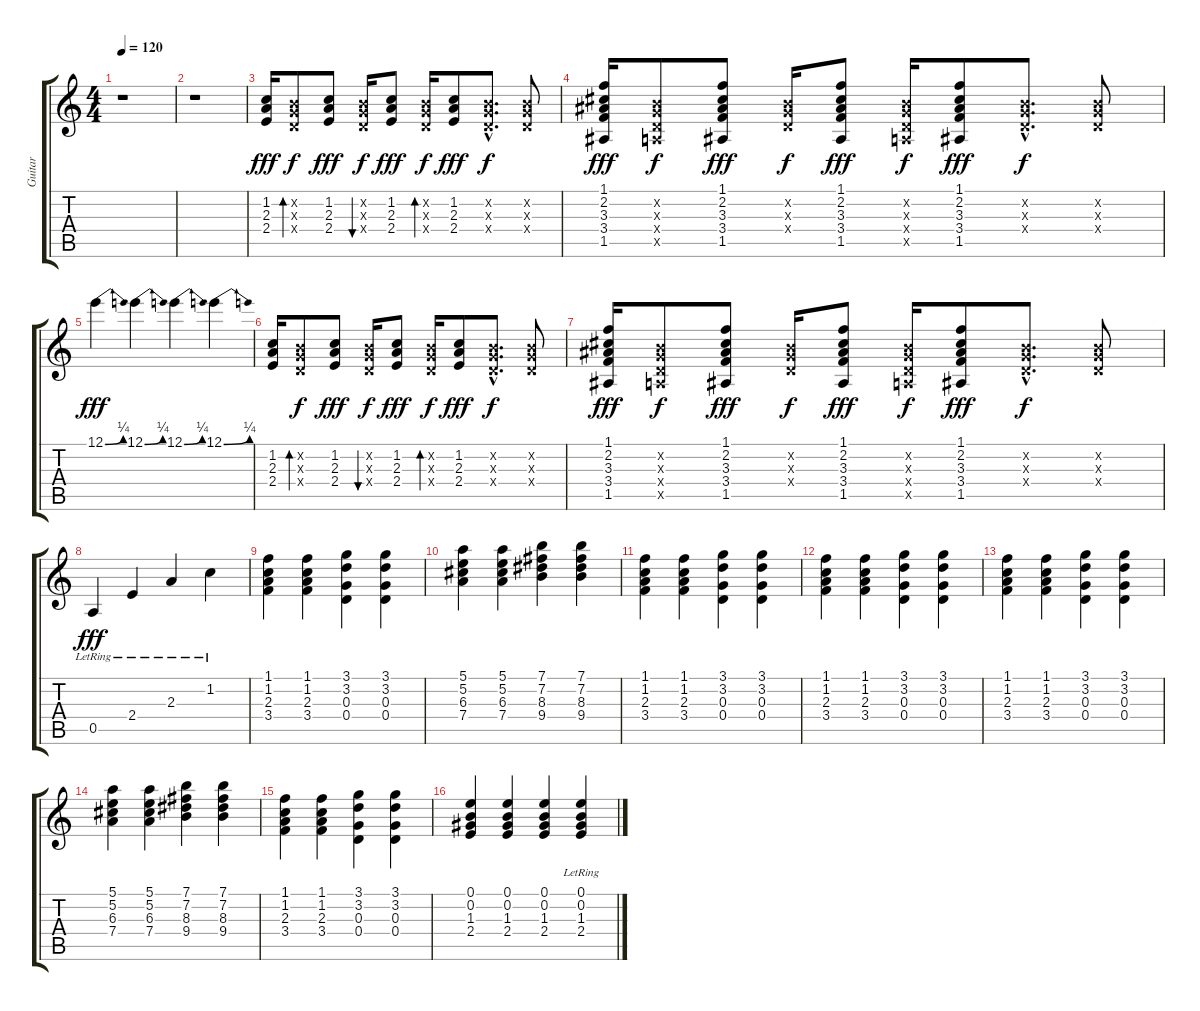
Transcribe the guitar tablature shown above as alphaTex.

\track ("Guitar" "Guitar") {instrument acousticguitarnylon}
\staff {score tabs}
\tuning (E4 B3 G3 D3 A2 E2) {hide}
\ts (4 4)
\tempo 120
\clef g2
\ks c
r.1{dy fff instrument acousticguitarnylon} |
r.1 |
(1.2 2.3 2.4).16 (0.2{x} 0.3{x} 0.4{x}).8{bd 240 dy f} (1.2 2.3 2.4).8{dy fff} (0.2{x} 0.3{x} 0.4{x}).16{bu 240 dy f} (1.2 2.3 2.4).8{dy fff} (0.2{x} 0.3{x} 0.4{x}).16{bd 240 dy f} (1.2 2.3 2.4).8{dy fff} (0.2{hac x} 0.3{hac x} 0.4{hac x}).8{d dy f} (0.2{x} 0.3{x} 0.4{x}).8 |
(1.1 2.2 3.3 3.4 1.5).16{dy fff} (0.2{x} 0.3{x} 0.4{x} 0.5{x}).8{dy f} (1.1 2.2 3.3 3.4 1.5).8{dy fff} (0.2{x} 0.3{x} 0.4{x}).16{dy f} (1.1 2.2 3.3 3.4 1.5).8{dy fff} (0.2{x} 0.3{x} 0.4{x} 0.5{x}).16{dy f} (1.1 2.2 3.3 3.4 1.5).8{dy fff} (0.2{hac x} 0.3{hac x} 0.4{hac x}).8{d dy f} (0.2{x} 0.3{x} 0.4{x}).8 |
12.1{be (bend 0 0 60 1)}.4{dy fff} 12.1{be (bend 0 0 60 1)}.4 12.1{be (bend 0 0 60 1)}.4 12.1{be (bend 0 0 60 1)}.4 |
(1.2 2.3 2.4).16 (0.2{x} 0.3{x} 0.4{x}).8{bd 240 dy f} (1.2 2.3 2.4).8{dy fff} (0.2{x} 0.3{x} 0.4{x}).16{bu 240 dy f} (1.2 2.3 2.4).8{dy fff} (0.2{x} 0.3{x} 0.4{x}).16{bd 240 dy f} (1.2 2.3 2.4).8{dy fff} (0.2{hac x} 0.3{hac x} 0.4{hac x}).8{d dy f} (0.2{x} 0.3{x} 0.4{x}).8 |
(1.1 2.2 3.3 3.4 1.5).16{dy fff} (0.2{x} 0.3{x} 0.4{x} 0.5{x}).8{dy f} (1.1 2.2 3.3 3.4 1.5).8{dy fff} (0.2{x} 0.3{x} 0.4{x}).16{dy f} (1.1 2.2 3.3 3.4 1.5).8{dy fff} (0.2{x} 0.3{x} 0.4{x} 0.5{x}).16{dy f} (1.1 2.2 3.3 3.4 1.5).8{dy fff} (0.2{hac x} 0.3{hac x} 0.4{hac x}).8{d dy f} (0.2{x} 0.3{x} 0.4{x}).8 |
0.5{lr}.4{dy fff} 2.4{lr}.4 2.3{lr}.4 1.2{lr}.4 |
(1.1 1.2 2.3 3.4).4 (1.1 1.2 2.3 3.4).4 (3.1 3.2 0.3 0.4).4 (3.1 3.2 0.3 0.4).4 |
(5.1 5.2 6.3 7.4).4 (5.1 5.2 6.3 7.4).4 (7.1 7.2 8.3 9.4).4 (7.1 7.2 8.3 9.4).4 |
(1.1 1.2 2.3 3.4).4 (1.1 1.2 2.3 3.4).4 (3.1 3.2 0.3 0.4).4 (3.1 3.2 0.3 0.4).4 |
(1.1 1.2 2.3 3.4).4 (1.1 1.2 2.3 3.4).4 (3.1 3.2 0.3 0.4).4 (3.1 3.2 0.3 0.4).4 |
(1.1 1.2 2.3 3.4).4 (1.1 1.2 2.3 3.4).4 (3.1 3.2 0.3 0.4).4 (3.1 3.2 0.3 0.4).4 |
(5.1 5.2 6.3 7.4).4 (5.1 5.2 6.3 7.4).4 (7.1 7.2 8.3 9.4).4 (7.1 7.2 8.3 9.4).4 |
(1.1 1.2 2.3 3.4).4 (1.1 1.2 2.3 3.4).4 (3.1 3.2 0.3 0.4).4 (3.1 3.2 0.3 0.4).4 |
(0.1 0.2 1.3 2.4).4 (0.1 0.2 1.3 2.4).4 (0.1 0.2 1.3 2.4).4 (0.1 0.2{lr} 1.3{lr} 2.4{lr}).4
